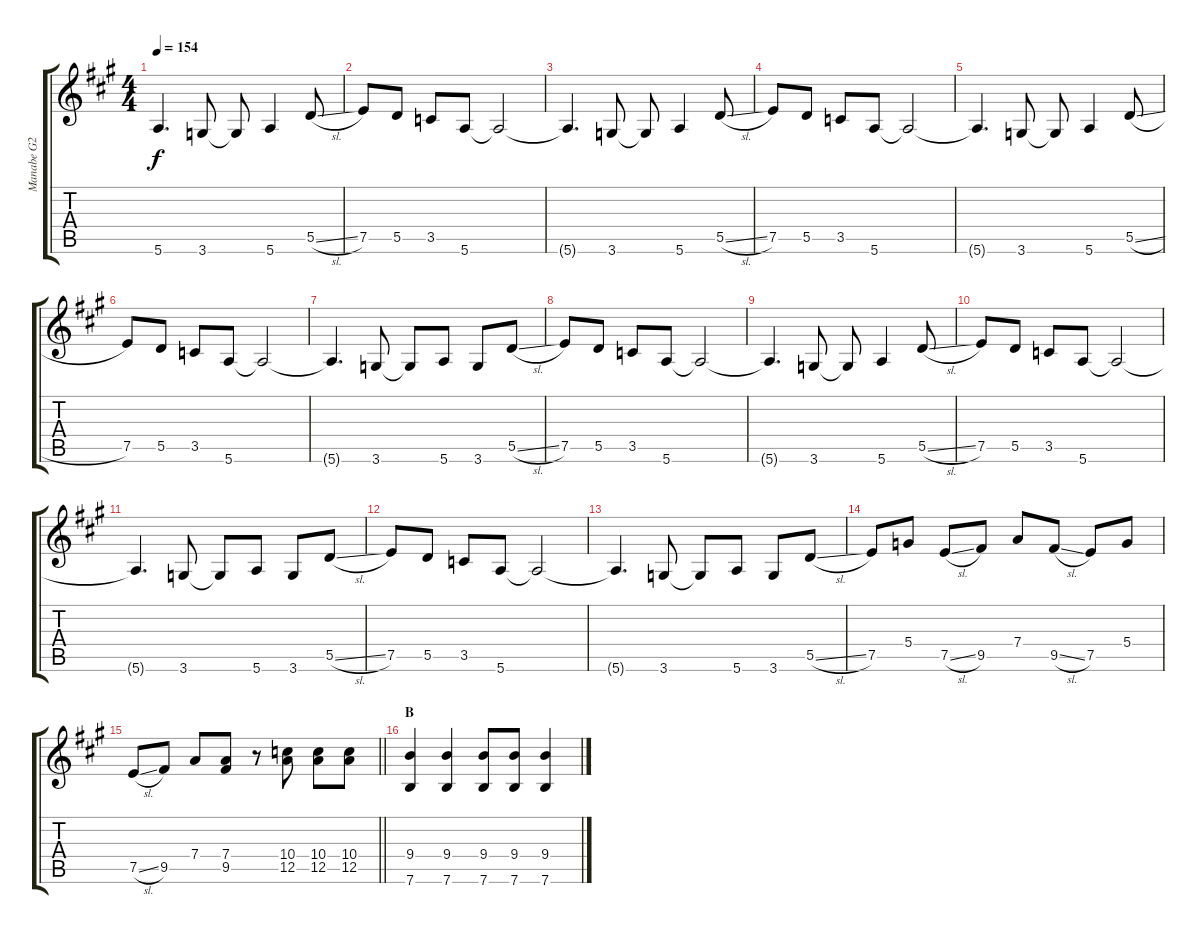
\track ("Manabe G2" "Manabe G2") {instrument overdrivenguitar}
\staff {score tabs}
\tuning (E4 B3 G3 D3 A2 E2) {hide}
\ts (4 4)
\tempo 154
\clef g2
\ks a
5.6{t}.4{d dy f} 3.6.8 3.6{t}.8 5.6.4 5.5{sl}.8 |
7.5.8 5.5.8 3.5.8 5.6.8 5.6{t}.2 |
5.6{t}.4{d} 3.6.8 3.6{t}.8 5.6.4 5.5{sl}.8 |
7.5.8 5.5.8 3.5.8 5.6.8 5.6{t}.2 |
5.6{t}.4{d} 3.6.8 3.6{t}.8 5.6.4 5.5{sl}.8 |
7.5.8 5.5.8 3.5.8 5.6.8 5.6{t}.2 |
5.6{t}.4{d} 3.6.8 3.6{t}.8 5.6.8 3.6.8 5.5{sl}.8 |
7.5.8 5.5.8 3.5.8 5.6.8 5.6{t}.2 |
5.6{t}.4{d} 3.6.8 3.6{t}.8 5.6.4 5.5{sl}.8 |
7.5.8 5.5.8 3.5.8 5.6.8 5.6{t}.2 |
5.6{t}.4{d} 3.6.8 3.6{t}.8 5.6.8 3.6.8 5.5{sl}.8 |
7.5.8 5.5.8 3.5.8 5.6.8 5.6{t}.2 |
5.6{t}.4{d} 3.6.8 3.6{t}.8 5.6.8 3.6.8 5.5{sl}.8 |
7.5.8 5.4.8 7.5{sl}.8 9.5.8 7.4.8 9.5{sl}.8 7.5.8 5.4.8 |
\barLineRight lightlight
7.5{sl}.8 9.5.8 7.4.8 (7.4 9.5).8 r.8 (10.4 12.5).8 (10.4 12.5).8 (10.4 12.5).8 |
\section ("" "B")
(9.4 7.6).4 (9.4 7.6).4 (9.4 7.6).8 (9.4 7.6).8 (9.4 7.6).4
